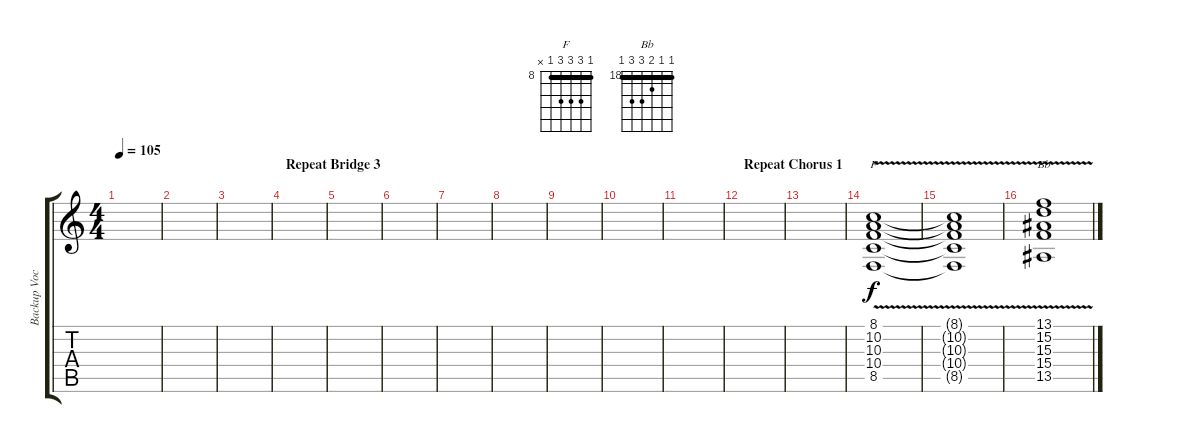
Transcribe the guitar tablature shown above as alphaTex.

\track ("Backup Vocals" "Backup Voc") {instrument voiceoohs}
\staff {score tabs}
\tuning (E4 B3 G3 D3 A2 E2) {hide}
\chord ("F" 8 10 10 10 8 x) {firstfret 8 barre 8}
\chord ("Bb" 18 18 19 20 20 18) {firstfret 18 barre 18}
\ts (4 4)
\tempo 105
\clef g2
\ks c
|
|
|
\section ("" "Repeat Bridge 3")
|
|
|
|
|
|
|
|
\section ("" "Repeat Chorus 1")
|
|
(8.1{v} 10.2 10.3 10.4 8.5).1{ch "F"} |
(8.1{t} 10.2{t} 10.3{t} 10.4{t} 8.5{t}).1 |
(13.1{v} 15.2 15.3 15.4 13.5).1{ch "Bb"}
